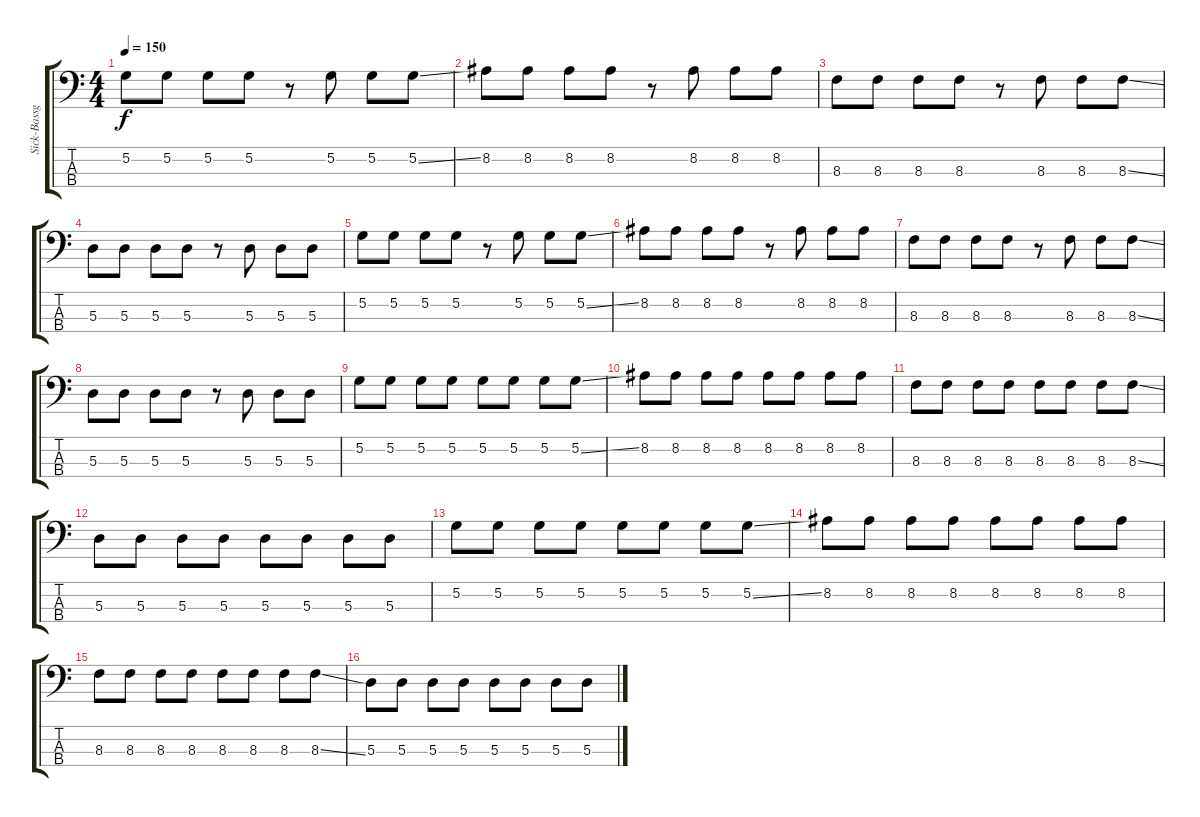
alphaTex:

\track ("Sick-Bassguitar" "Sick-Bassg") {instrument slapbass1}
\staff {score tabs}
\tuning (G2 D2 A1 D1) {hide}
\ts (4 4)
\tempo 150
\clef f4
\ks c
5.2.8{dy f} 5.2.8 5.2.8 5.2.8 r.8 5.2.8 5.2.8 5.2{ss}.8 |
8.2.8 8.2.8 8.2.8 8.2.8 r.8 8.2.8 8.2.8 8.2.8 |
8.3.8 8.3.8 8.3.8 8.3.8 r.8 8.3.8 8.3.8 8.3{ss}.8 |
5.3.8 5.3.8 5.3.8 5.3.8 r.8 5.3.8 5.3.8 5.3.8 |
5.2.8 5.2.8 5.2.8 5.2.8 r.8 5.2.8 5.2.8 5.2{ss}.8 |
8.2.8 8.2.8 8.2.8 8.2.8 r.8 8.2.8 8.2.8 8.2.8 |
8.3.8 8.3.8 8.3.8 8.3.8 r.8 8.3.8 8.3.8 8.3{ss}.8 |
5.3.8 5.3.8 5.3.8 5.3.8 r.8 5.3.8 5.3.8 5.3.8 |
5.2.8 5.2.8 5.2.8 5.2.8 5.2.8 5.2.8 5.2.8 5.2{ss}.8 |
8.2.8 8.2.8 8.2.8 8.2.8 8.2.8 8.2.8 8.2.8 8.2.8 |
8.3.8 8.3.8 8.3.8 8.3.8 8.3.8 8.3.8 8.3.8 8.3{ss}.8 |
5.3.8 5.3.8 5.3.8 5.3.8 5.3.8 5.3.8 5.3.8 5.3.8 |
5.2.8 5.2.8 5.2.8 5.2.8 5.2.8 5.2.8 5.2.8 5.2{ss}.8 |
8.2.8 8.2.8 8.2.8 8.2.8 8.2.8 8.2.8 8.2.8 8.2.8 |
8.3.8 8.3.8 8.3.8 8.3.8 8.3.8 8.3.8 8.3.8 8.3{ss}.8 |
5.3.8 5.3.8 5.3.8 5.3.8 5.3.8 5.3.8 5.3.8 5.3.8
